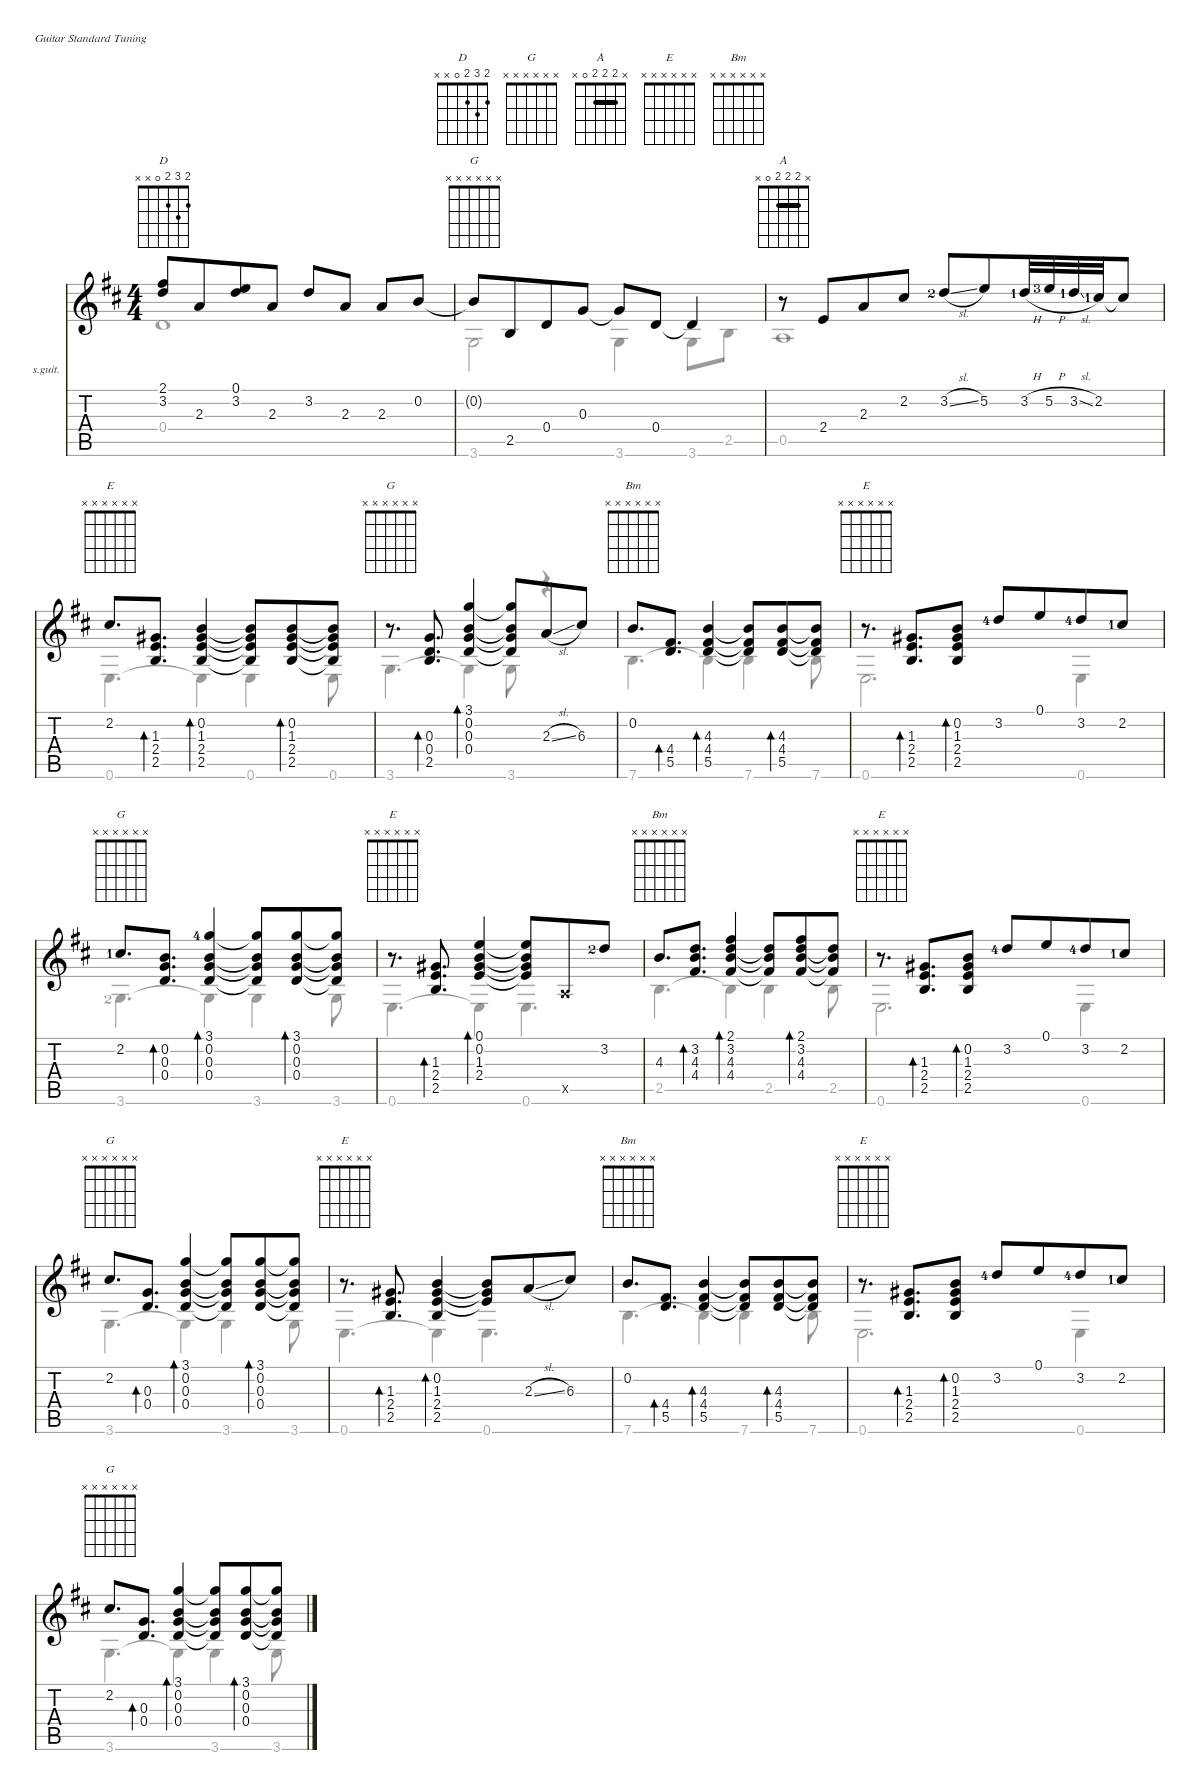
\defaultSystemsLayout 4
\hideDynamics
\bracketExtendMode nobrackets
\firstSystemTrackNameOrientation horizontal
\otherSystemsTrackNameOrientation horizontal
\chordDiagramsInScore
\defaultBarNumberDisplay Hide
\track ("Steel Guitar" "s.guit.") {instrument acousticguitarsteel}
\staff {score tabs}
\tuning (E4 B3 G3 D3 A2 E2)
\chord ("D" 2 3 2 0 x x)
\chord ("G" x 0 0 0 2 3)
\chord ("A" x 2 2 2 0 x) {barre (2 2)}
\chord ("E" x x x x x x)
\chord ("G" x x x x x x)
\chord ("Bm" x x x x x x)
\voice
\ts (4 4)
\tempo (110 hide)
\clef g2
\scale
0.672765
\ks bminor
(2.1 3.2).8{ch "D" dy mf beam merge} 2.3.8{beam merge} (0.1 3.2).8 2.3.8 3.2.8 2.3.8 2.3.8 0.2.8 |
\scale
0.692425 0.2{t}.8{ch "G" beam merge} 2.5.8{beam merge} 0.4.8{beam merge} 0.3.8 0.3{t}.8 0.4.8 0.4{t}.4 |
\scale
1.43447 r.8{ch "A" beam merge} 2.4.8{beam merge} 2.3.8{beam merge} 2.2.8 3.2{sl lf 3}.8{beam merge} 5.2.8{beam merge} 3.2{h lf 2}.32 5.2{h lf 4}.32 3.2{sl lf 2}.32 2.2{lf 2}.32 2.2{t}.8 |
2.2.8{d ch "E" beam merge} (2.5 2.4 1.3).8{d bd 94 beam merge} (0.2 1.3 2.4 2.5).4{bd 37 beam merge} (0.2{t} 1.3{t} 2.4{t} 2.5{t}).8{beam merge} (2.5 2.4 1.3 0.2).8{bd 36 beam merge} (2.5{t} 2.4{t} 1.3{t} 0.2{t}).8 |
r.8{d ch "G"} (2.5 0.4 0.3).8{d bd 93} (3.1 0.2 0.3 0.4).4{bd 36} (3.1{t} 0.2{t} 0.3{t} 0.4{t}).8{beam merge} 2.3{sl}.8 6.3.8 |
0.2.8{d ch "Bm"} (5.5 4.4).8{d bd 71} (4.3 4.4 5.5).4{bd 45} (4.3{t} 4.4{t} 5.5{t}).8{beam merge} (5.5 4.4 4.3).8{bd 44} (5.5{t} 4.4{t} 4.3{t}).8 |
r.8{d ch "E"} (2.5 2.4 1.3).8{d bd 70 beam merge} (2.5 2.4 1.3 0.2).8{bd 40} 3.2{lf 5}.8{beam merge} 0.1.8{beam merge} 3.2{lf 5}.8{beam merge} 2.2{lf 2}.8 |
2.2{lf 2}.8{d ch "G"} (0.4 0.3 0.2).8{d bd 93} (3.1{lf 5} 0.2 0.3 0.4).4{bd 36} (3.1{t} 0.2{t} 0.3{t} 0.4{t}).8{beam merge} (3.1 0.2 0.3 0.4).8{bd 39} (3.1{t} 0.2{t} 0.3{t} 0.4{t}).8 |
r.8{d ch "E"} (2.5 2.4 1.3).8{d bd 70} (0.1 0.2 1.3 2.4).4{bd 30} (0.1{t} 0.2{t} 1.3{t} 2.4{t}).8{beam merge} 0.5{x}.8{beam merge} 3.2{lf 3}.8 |
4.3.8{d ch "Bm"} (4.4 4.3 3.2).8{d bd 63} (3.2 4.3 4.4 2.1).4{bd 33} (3.2{t} 4.3{t} 4.4{t}).8{beam merge} (4.4 4.3 3.2 2.1).8{bd 32} (4.4{t} 4.3{t} 3.2{t}).8 |
r.8{d ch "E"} (2.5 2.4 1.3).8{d bd 70 beam merge} (2.5 2.4 1.3 0.2).8{bd 40} 3.2{lf 5}.8{beam merge} 0.1.8{beam merge} 3.2{lf 5}.8{beam merge} 2.2{lf 2}.8 |
2.2.8{d ch "G"} (0.4 0.3).8{d bd 93} (3.1 0.2 0.3 0.4).4{bd 36} (3.1{t} 0.2{t} 0.3{t} 0.4{t}).8{beam merge} (3.1 0.2 0.3 0.4).8{bd 39} (3.1{t} 0.2{t} 0.3{t} 0.4{t}).8 |
r.8{d ch "E"} (2.5 2.4 1.3).8{d bd 93} (0.2 1.3 2.4 2.5).4{bd 36} (0.2{t} 1.3{t} 2.4{t}).8{beam merge} 2.3{sl}.8 6.3.8 |
0.2.8{d ch "Bm"} (5.5 4.4).8{d bd 71} (4.3 4.4 5.5).4{bd 45} (4.3{t} 4.4{t} 5.5{t}).8{beam merge} (5.5 4.4 4.3).8{bd 44} (5.5{t} 4.4{t} 4.3{t}).8 |
r.8{d ch "E"} (2.5 2.4 1.3).8{d bd 70 beam merge} (2.5 2.4 1.3 0.2).8{bd 40} 3.2{lf 5}.8{beam merge} 0.1.8{beam merge} 3.2{lf 5}.8{beam merge} 2.2{lf 2}.8 |
2.2.8{d ch "G"} (0.4 0.3).8{d bd 93} (3.1 0.2 0.3 0.4).4{bd 36} (3.1{t} 0.2{t} 0.3{t} 0.4{t}).8{beam merge} (3.1 0.2 0.3 0.4).8{bd 39} (3.1{t} 0.2{t} 0.3{t} 0.4{t}).8
\voice
\clef g2
\ottava regular
\simile none
\scale
0.672765
\ks bminor
0.4.1{dy mf} |
\scale
0.692425 3.6.2 3.6.4 3.6.8 2.5.8 |
\scale
1.43447 0.5.1 |
0.6.4{d} 0.6{t}.4 0.6.4 0.6.8 |
3.6.4{d} 3.6{t}.4 3.6.8 r.4 |
7.6.4{d} 7.6{t}.4 7.6.4 7.6.8 |
0.6.2{d} 0.6.4 |
3.6{lf 3}.4{d} 3.6{t}.4 3.6.4 3.6.8 |
0.6.4{d} 0.6{t}.4 0.6.4{d} |
2.5.4{d} 2.5{t}.4 2.5.4 2.5.8 |
0.6.2{d} 0.6.4 |
3.6.4{d} 3.6{t}.4 3.6.4 3.6.8 |
0.6.4{d} 0.6{t}.4 0.6.4{d} |
7.6.4{d} 7.6{t}.4 7.6.4 7.6.8 |
0.6.2{d} 0.6.4 |
3.6.4{d} 3.6{t}.4 3.6.4 3.6.8
